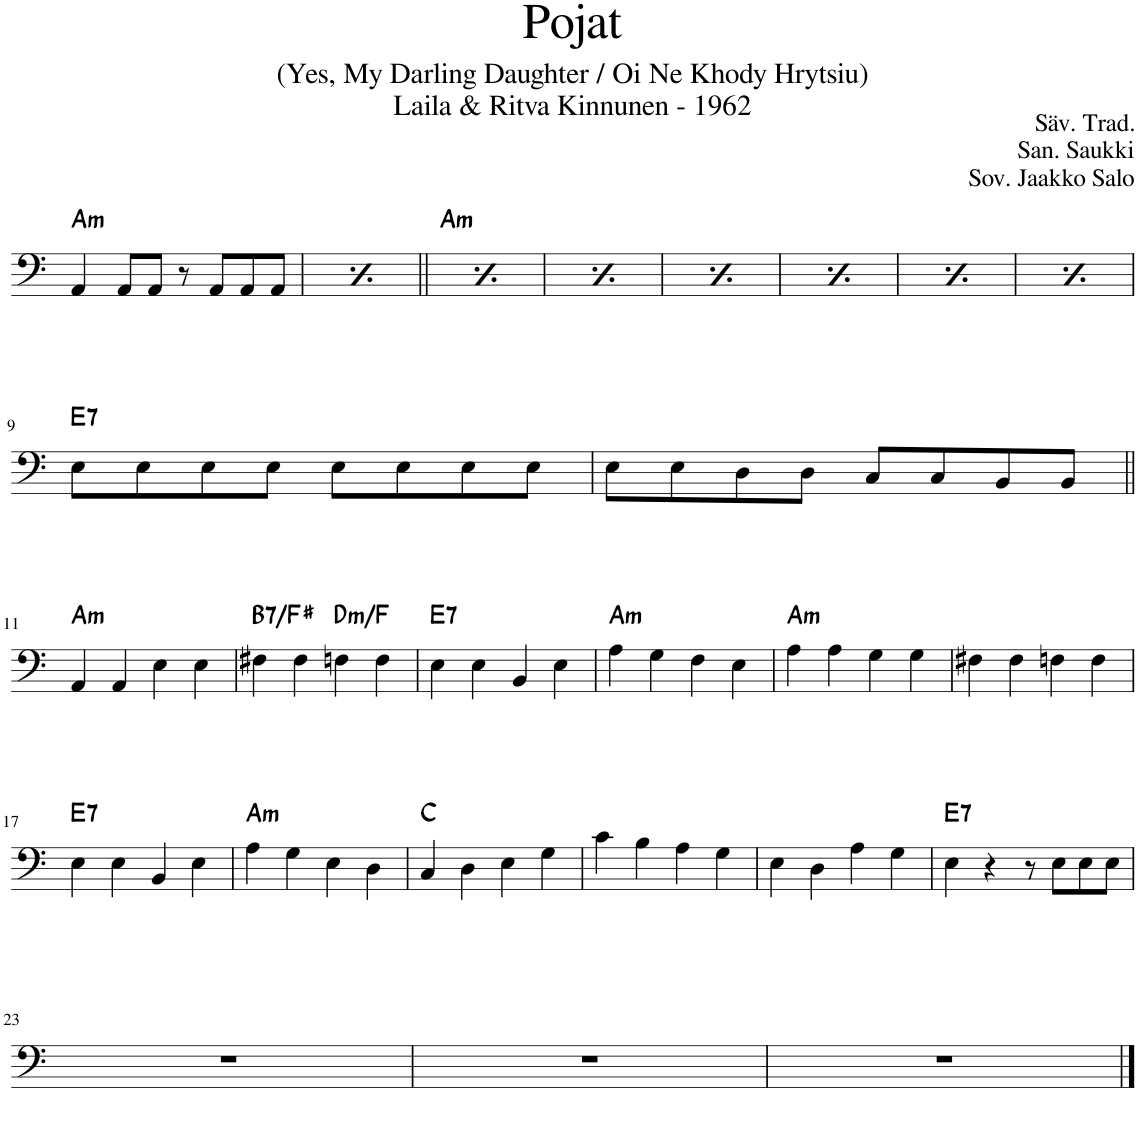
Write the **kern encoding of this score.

**kern	**harte
*part1	*part1
*staff1	*
*I"Akustinen basso	*
*I'Basso	*
*clefF4	*
*Trd7c12	*
*k[]	*
=1	=1
!	!LO:H:kt=m
4AA/	A:min
8AA/L	.
8AA/J	.
8r	.
8AA/L	.
8AA/	.
8AA/J	.
=2	=2
!	!LO:H:kt=m
4AA/	A:min
8AA/L	.
8AA/J	.
8r	.
8AA/L	.
8AA/	.
8AA/J	.
=3||	=3||
!	!LO:H:kt=m
4AA/	A:min
8AA/L	.
8AA/J	.
8r	.
8AA/L	.
8AA/	.
8AA/J	.
=4	=4
!	!LO:H:kt=m
4AA/	A:min
8AA/L	.
8AA/J	.
8r	.
8AA/L	.
8AA/	.
8AA/J	.
=5	=5
!	!LO:H:kt=m
4AA/	A:min
8AA/L	.
8AA/J	.
8r	.
8AA/L	.
8AA/	.
8AA/J	.
=6	=6
!	!LO:H:kt=m
4AA/	A:min
8AA/L	.
8AA/J	.
8r	.
8AA/L	.
8AA/	.
8AA/J	.
=7	=7
!	!LO:H:kt=m
4AA/	A:min
8AA/L	.
8AA/J	.
8r	.
8AA/L	.
8AA/	.
8AA/J	.
=8	=8
!	!LO:H:kt=m
4AA/	A:min
8AA/L	.
8AA/J	.
8r	.
8AA/L	.
8AA/	.
8AA/J	.
!!LO:LB:g=z
=9	=9
!	!LO:H:kt=7
8E\L	E:7
8E\	.
8E\	.
8E\J	.
8E\L	.
8E\	.
8E\	.
8E\J	.
=10	=10
8E\L	.
8E\	.
8D\	.
8D\J	.
8C/L	.
8C/	.
8BB/	.
8BB/J	.
!!LO:LB:g=z
=11||	=11||
!	!LO:H:kt=m
4AA/	A:min
4AA/	.
4E\	.
4E\	.
=12	=12
!	!LO:H:kt=7
4F#X\	B:7/5
4F#\	.
!	!LO:H:kt=m
4Fn\	D:min/b3
4F\	.
=13	=13
!	!LO:H:kt=7
4E\	E:7
4E\	.
4BB/	.
4E\	.
=14	=14
!	!LO:H:kt=m
4A\	A:min
4G\	.
4F\	.
4E\	.
=15	=15
!	!LO:H:kt=m
4A\	A:min
4A\	.
4G\	.
4G\	.
=16	=16
4F#X\	.
4F#\	.
4Fn\	.
4F\	.
!!LO:LB:g=z
=17	=17
!	!LO:H:kt=7
4E\	E:7
4E\	.
4BB/	.
4E\	.
=18	=18
!	!LO:H:kt=m
4A\	A:min
4G\	.
4E\	.
4D\	.
=19	=19
4C/	C:maj
4D\	.
4E\	.
4G\	.
=20	=20
4c\	.
4B\	.
4A\	.
4G\	.
=21	=21
4E\	.
4D\	.
4A\	.
4G\	.
=22	=22
!	!LO:H:kt=7
4E\	E:7
4r	.
8r	.
8E\L	.
8E\	.
8E\J	.
!!LO:LB:g=z
=23	=23
1r	.
=24	=24
1r	.
=25	=25
1r	.
==	==
*-	*-
